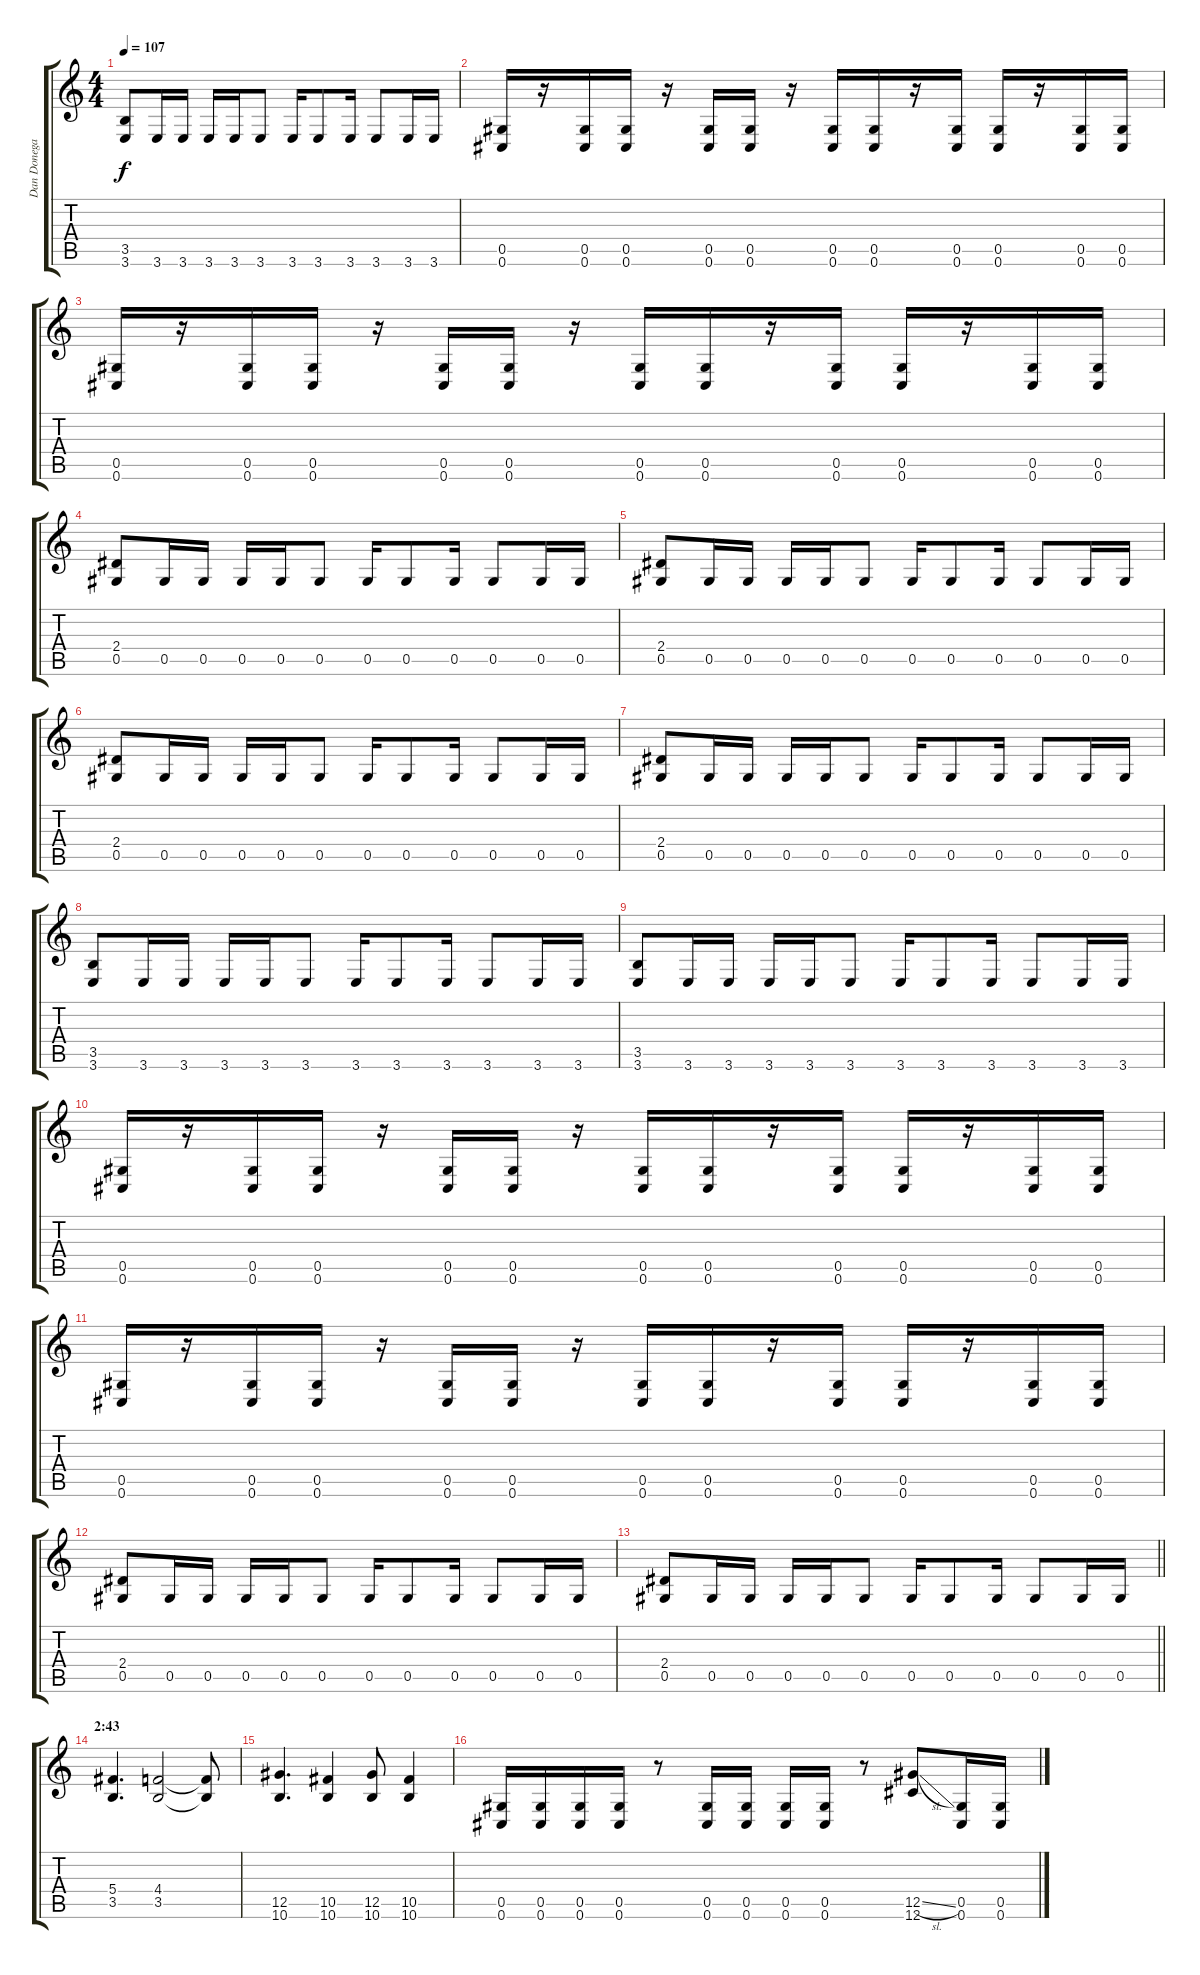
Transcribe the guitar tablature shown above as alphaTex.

\track ("Dan Donegan" "Dan Donega") {instrument distortionguitar}
\staff {score tabs}
\tuning (Eb4 Bb3 Gb3 Db3 Ab2 Db2) {hide}
\ts (4 4)
\tempo 107
\clef g2
\ks c
(3.5 3.6).8{dy f} 3.6.16 3.6.16 3.6.16 3.6.16 3.6.8 3.6.16 3.6.8 3.6.16 3.6.8 3.6.16 3.6.16 |
(0.5 0.6).16 r.16 (0.5 0.6).16 (0.5 0.6).16 r.16 (0.5 0.6).16 (0.5 0.6).16 r.16 (0.5 0.6).16 (0.5 0.6).16 r.16 (0.5 0.6).16 (0.5 0.6).16 r.16 (0.5 0.6).16 (0.5 0.6).16 |
(0.5 0.6).16 r.16 (0.5 0.6).16 (0.5 0.6).16 r.16 (0.5 0.6).16 (0.5 0.6).16 r.16 (0.5 0.6).16 (0.5 0.6).16 r.16 (0.5 0.6).16 (0.5 0.6).16 r.16 (0.5 0.6).16 (0.5 0.6).16 |
(2.4 0.5).8 0.5.16 0.5.16 0.5.16 0.5.16 0.5.8 0.5.16 0.5.8 0.5.16 0.5.8 0.5.16 0.5.16 |
(2.4 0.5).8 0.5.16 0.5.16 0.5.16 0.5.16 0.5.8 0.5.16 0.5.8 0.5.16 0.5.8 0.5.16 0.5.16 |
(2.4 0.5).8 0.5.16 0.5.16 0.5.16 0.5.16 0.5.8 0.5.16 0.5.8 0.5.16 0.5.8 0.5.16 0.5.16 |
(2.4 0.5).8 0.5.16 0.5.16 0.5.16 0.5.16 0.5.8 0.5.16 0.5.8 0.5.16 0.5.8 0.5.16 0.5.16 |
(3.5 3.6).8 3.6.16 3.6.16 3.6.16 3.6.16 3.6.8 3.6.16 3.6.8 3.6.16 3.6.8 3.6.16 3.6.16 |
(3.5 3.6).8 3.6.16 3.6.16 3.6.16 3.6.16 3.6.8 3.6.16 3.6.8 3.6.16 3.6.8 3.6.16 3.6.16 |
(0.5 0.6).16 r.16 (0.5 0.6).16 (0.5 0.6).16 r.16 (0.5 0.6).16 (0.5 0.6).16 r.16 (0.5 0.6).16 (0.5 0.6).16 r.16 (0.5 0.6).16 (0.5 0.6).16 r.16 (0.5 0.6).16 (0.5 0.6).16 |
(0.5 0.6).16 r.16 (0.5 0.6).16 (0.5 0.6).16 r.16 (0.5 0.6).16 (0.5 0.6).16 r.16 (0.5 0.6).16 (0.5 0.6).16 r.16 (0.5 0.6).16 (0.5 0.6).16 r.16 (0.5 0.6).16 (0.5 0.6).16 |
(2.4 0.5).8 0.5.16 0.5.16 0.5.16 0.5.16 0.5.8 0.5.16 0.5.8 0.5.16 0.5.8 0.5.16 0.5.16 |
\barLineRight lightlight
(2.4 0.5).8 0.5.16 0.5.16 0.5.16 0.5.16 0.5.8 0.5.16 0.5.8 0.5.16 0.5.8 0.5.16 0.5.16 |
\section ("" "2:43")
(5.4 3.5).4{d} (4.4 3.5).2 (4.4{t} 3.5{t}).8 |
(12.5 10.6).4{d} (10.5 10.6).4 (12.5 10.6).8 (10.5 10.6).4 |
(0.5 0.6).16 (0.5 0.6).16 (0.5 0.6).16 (0.5 0.6).16 r.8 (0.5 0.6).16 (0.5 0.6).16 (0.5 0.6).16 (0.5 0.6).16 r.8 (12.5{sl} 12.6).8 (0.5 0.6).16 (0.5 0.6).16
